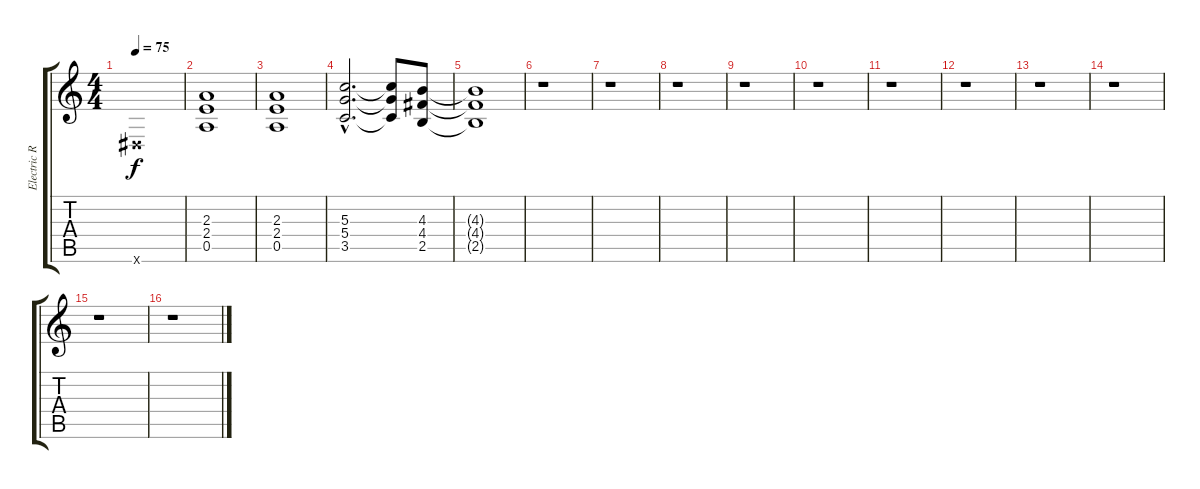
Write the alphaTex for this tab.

\track ("Electric Rhythm Guitar" "Electric R") {instrument distortionguitar}
\staff {score tabs}
\tuning (E4 B3 G3 D3 A2 E2) {hide}
\ts (4 4)
\tempo 75
\clef g2
\ks c
-1.6{x}.1{dy f instrument distortionguitar} |
(2.3 2.4 0.5).1 |
(2.3 2.4 0.5).1 |
(5.3{hac} 5.4{hac} 3.5{hac}).2{d} (5.3{t} 5.4{t} 3.5{t}).8 (4.3 4.4 2.5).8 |
(4.3{t} 4.4{t} 2.5{t}).1 |
r.1 |
r.1 |
r.1 |
r.1 |
r.1 |
r.1 |
r.1 |
r.1 |
r.1 |
r.1 |
r.1
